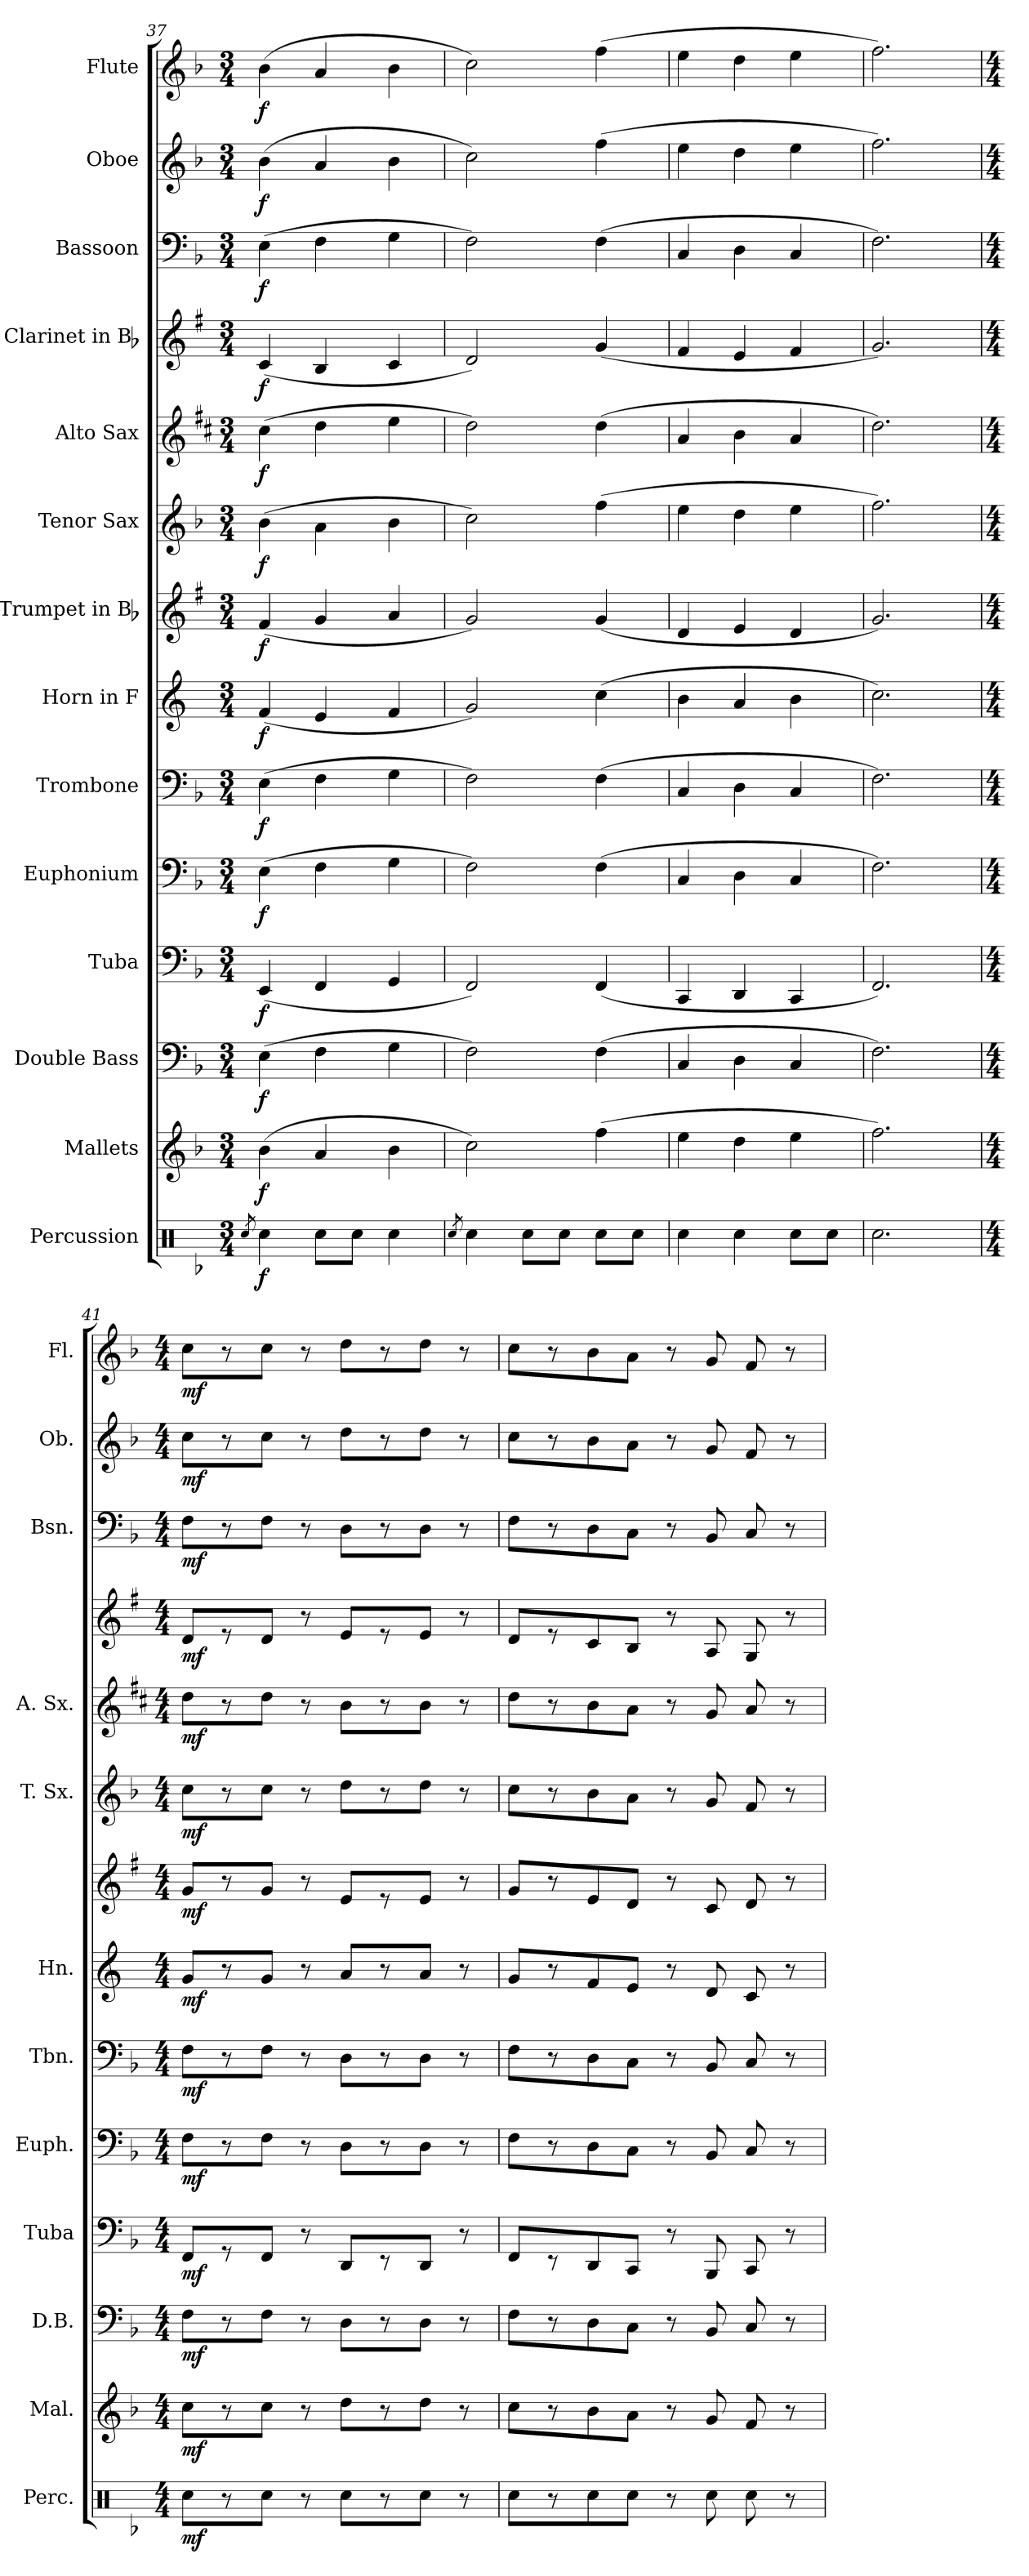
**kern	**dynam	**kern	**dynam	**kern	**dynam	**kern	**dynam	**kern	**dynam	**kern	**dynam	**kern	**dynam	**kern	**dynam	**kern	**dynam	**kern	**dynam	**kern	**dynam	**kern	**dynam	**kern	**dynam	**kern	**dynam
*part14	*part14	*part13	*part13	*part12	*part12	*part11	*part11	*part10	*part10	*part9	*part9	*part8	*part8	*part7	*part7	*part6	*part6	*part5	*part5	*part4	*part4	*part3	*part3	*part2	*part2	*part1	*part1
*staff14	*staff14	*staff13	*staff13	*staff12	*staff12	*staff11	*staff11	*staff10	*staff10	*staff9	*staff9	*staff8	*staff8	*staff7	*staff7	*staff6	*staff6	*staff5	*staff5	*staff4	*staff4	*staff3	*staff3	*staff2	*staff2	*staff1	*staff1
*I"Percussion	*	*I"Mallets	*	*I"Double Bass	*	*I"Tuba	*	*I"Euphonium	*	*I"Trombone	*	*I"Horn in F	*	*I"Trumpet in Bb	*	*I"Tenor Sax	*	*I"Alto Sax	*	*I"Clarinet in Bb	*	*I"Bassoon	*	*I"Oboe	*	*I"Flute	*
*I'Perc.	*	*I'Mal.	*	*I'D.B.	*	*I'Tuba	*	*I'Euph.	*	*I'Tbn.	*	*I'Hn.	*	*	*	*I'T. Sx.	*	*I'A. Sx.	*	*	*	*I'Bsn.	*	*I'Ob.	*	*I'Fl.	*
*clefX	*	*clefG2	*	*clefF4	*	*clefF4	*	*clefF4	*	*clefF4	*	*clefG2	*	*clefG2	*	*clefG2	*	*clefG2	*	*clefG2	*	*clefF4	*	*clefG2	*	*clefG2	*
*	*	*	*	*ITrd7c12	*	*	*	*	*	*	*	*ITrd4c7	*	*ITrd1c2	*	*ITrd8c14	*	*ITrd5c9	*	*ITrd1c2	*	*	*	*	*	*	*
*k[b-]	*	*k[b-]	*	*k[b-]	*	*k[b-]	*	*k[b-]	*	*k[b-]	*	*k[b-]	*	*k[b-]	*	*k[b-]	*	*k[b-]	*	*k[b-]	*	*k[b-]	*	*k[b-]	*	*k[b-]	*
*F:	*	*F:	*	*F:	*	*F:	*	*F:	*	*F:	*	*F:	*	*F:	*	*F:	*	*F:	*	*F:	*	*F:	*	*F:	*	*F:	*
*M3/4	*	*M3/4	*	*M3/4	*	*M3/4	*	*M3/4	*	*M3/4	*	*M3/4	*	*M3/4	*	*M3/4	*	*M3/4	*	*M3/4	*	*M3/4	*	*M3/4	*	*M3/4	*
=37	=37	=37	=37	=37	=37	=37	=37	=37	=37	=37	=37	=37	=37	=37	=37	=37	=37	=37	=37	=37	=37	=37	=37	=37	=37	=37	=37
8qRcc/	.	.	.	.	.	.	.	.	.	.	.	.	.	.	.	.	.	.	.	.	.	.	.	.	.	.	.
!	!LO:DY:b	!	!LO:DY:b	!	!LO:DY:b	!	!LO:DY:b	!	!LO:DY:b	!	!LO:DY:b	!	!LO:DY:b	!	!LO:DY:b	!	!LO:DY:b	!	!LO:DY:b	!	!LO:DY:b	!	!LO:DY:b	!	!LO:DY:b	!	!LO:DY:b
4Rcc\	f	(>4b-\	f	(>4EE\	f	(<4EE/	f	(>4E\	f	(>4E\	f	(<4B-/	f	(<4e/	f	(>4B-\	f	(>4e\	f	(<4B-/	f	(>4E\	f	(>4b-\	f	(>4b-\	f
8Rcc\L	.	4a/	.	4FF\	.	4FF/	.	4F\	.	4F\	.	4A/	.	4f/	.	4A\	.	4f\	.	4A/	.	4F\	.	4a/	.	4a/	.
8Rcc\J	.	.	.	.	.	.	.	.	.	.	.	.	.	.	.	.	.	.	.	.	.	.	.	.	.	.	.
4Rcc\	.	4b-\	.	4GG\	.	4GG/	.	4G\	.	4G\	.	4B-/	.	4g/	.	4B-\	.	4g\	.	4B-/	.	4G\	.	4b-\	.	4b-\	.
=38	=38	=38	=38	=38	=38	=38	=38	=38	=38	=38	=38	=38	=38	=38	=38	=38	=38	=38	=38	=38	=38	=38	=38	=38	=38	=38	=38
8qRcc/	.	.	.	.	.	.	.	.	.	.	.	.	.	.	.	.	.	.	.	.	.	.	.	.	.	.	.
4Rcc\	.	2cc\)	.	2FF\)	.	2FF/)	.	2F\)	.	2F\)	.	2c/)	.	2f/)	.	2c\)	.	2f\)	.	2c/)	.	2F\)	.	2cc\)	.	2cc\)	.
8Rcc\L	.	.	.	.	.	.	.	.	.	.	.	.	.	.	.	.	.	.	.	.	.	.	.	.	.	.	.
8Rcc\J	.	.	.	.	.	.	.	.	.	.	.	.	.	.	.	.	.	.	.	.	.	.	.	.	.	.	.
8Rcc\L	.	(>4ff\	.	(>4FF\	.	(<4FF/	.	(>4F\	.	(>4F\	.	(>4f\	.	(<4f/	.	(>4f\	.	(>4f\	.	(<4f/	.	(>4F\	.	(>4ff\	.	(>4ff\	.
8Rcc\J	.	.	.	.	.	.	.	.	.	.	.	.	.	.	.	.	.	.	.	.	.	.	.	.	.	.	.
=39	=39	=39	=39	=39	=39	=39	=39	=39	=39	=39	=39	=39	=39	=39	=39	=39	=39	=39	=39	=39	=39	=39	=39	=39	=39	=39	=39
4Rcc\	.	4ee\	.	4CC/	.	4CC/	.	4C/	.	4C/	.	4e\	.	4c/	.	4e\	.	4c/	.	4e/	.	4C/	.	4ee\	.	4ee\	.
4Rcc\	.	4dd\	.	4DD\	.	4DD/	.	4D\	.	4D\	.	4d/	.	4d/	.	4d\	.	4d\	.	4d/	.	4D\	.	4dd\	.	4dd\	.
8Rcc\L	.	4ee\	.	4CC/	.	4CC/	.	4C/	.	4C/	.	4e\	.	4c/	.	4e\	.	4c/	.	4e/	.	4C/	.	4ee\	.	4ee\	.
8Rcc\J	.	.	.	.	.	.	.	.	.	.	.	.	.	.	.	.	.	.	.	.	.	.	.	.	.	.	.
=40	=40	=40	=40	=40	=40	=40	=40	=40	=40	=40	=40	=40	=40	=40	=40	=40	=40	=40	=40	=40	=40	=40	=40	=40	=40	=40	=40
2.Rcc\	.	2.ff\)	.	2.FF\)	.	2.FF/)	.	2.F\)	.	2.F\)	.	2.f\)	.	2.f/)	.	2.f\)	.	2.f\)	.	2.f/)	.	2.F\)	.	2.ff\)	.	2.ff\)	.
!!LO:PB:g=z
=41	=41	=41	=41	=41	=41	=41	=41	=41	=41	=41	=41	=41	=41	=41	=41	=41	=41	=41	=41	=41	=41	=41	=41	=41	=41	=41	=41
*M4/4	*	*M4/4	*	*M4/4	*	*M4/4	*	*M4/4	*	*M4/4	*	*M4/4	*	*M4/4	*	*M4/4	*	*M4/4	*	*M4/4	*	*M4/4	*	*M4/4	*	*M4/4	*
!	!LO:DY:b	!	!LO:DY:b	!	!LO:DY:b	!	!LO:DY:b	!	!LO:DY:b	!	!LO:DY:b	!	!LO:DY:b	!	!LO:DY:b	!	!LO:DY:b	!	!LO:DY:b	!	!LO:DY:b	!	!LO:DY:b	!	!LO:DY:b	!	!LO:DY:b
8Rcc\L	mf	8cc\L	mf	8FF\L	mf	8FF/L	mf	8F\L	mf	8F\L	mf	8c/L	mf	8f/L	mf	8c\L	mf	8f\L	mf	8c/L	mf	8F\L	mf	8cc\L	mf	8cc\L	mf
8r	.	8r	.	8r	.	8r	.	8r	.	8r	.	8r	.	8r	.	8r	.	8r	.	8r	.	8r	.	8r	.	8r	.
8Rcc\J	.	8cc\J	.	8FF\J	.	8FF/J	.	8F\J	.	8F\J	.	8c/J	.	8f/J	.	8c\J	.	8f\J	.	8c/J	.	8F\J	.	8cc\J	.	8cc\J	.
8r	.	8r	.	8r	.	8r	.	8r	.	8r	.	8r	.	8r	.	8r	.	8r	.	8r	.	8r	.	8r	.	8r	.
8Rcc\L	.	8dd\L	.	8DD\L	.	8DD/L	.	8D\L	.	8D\L	.	8d/L	.	8d/L	.	8d\L	.	8d\L	.	8d/L	.	8D\L	.	8dd\L	.	8dd\L	.
8r	.	8r	.	8r	.	8r	.	8r	.	8r	.	8r	.	8r	.	8r	.	8r	.	8r	.	8r	.	8r	.	8r	.
8Rcc\J	.	8dd\J	.	8DD\J	.	8DD/J	.	8D\J	.	8D\J	.	8d/J	.	8d/J	.	8d\J	.	8d\J	.	8d/J	.	8D\J	.	8dd\J	.	8dd\J	.
8r	.	8r	.	8r	.	8r	.	8r	.	8r	.	8r	.	8r	.	8r	.	8r	.	8r	.	8r	.	8r	.	8r	.
=42	=42	=42	=42	=42	=42	=42	=42	=42	=42	=42	=42	=42	=42	=42	=42	=42	=42	=42	=42	=42	=42	=42	=42	=42	=42	=42	=42
8Rcc\L	.	8cc\L	.	8FF\L	.	8FF/L	.	8F\L	.	8F\L	.	8c/L	.	8f/L	.	8c\L	.	8f\L	.	8c/L	.	8F\L	.	8cc\L	.	8cc\L	.
8r	.	8r	.	8r	.	8r	.	8r	.	8r	.	8r	.	8r	.	8r	.	8r	.	8r	.	8r	.	8r	.	8r	.
8Rcc\	.	8b-\	.	8DD\	.	8DD/	.	8D\	.	8D\	.	8B-/	.	8d/	.	8B-\	.	8d\	.	8B-/	.	8D\	.	8b-\	.	8b-\	.
8Rcc\J	.	8a\J	.	8CC\J	.	8CC/J	.	8C\J	.	8C\J	.	8A/J	.	8c/J	.	8A\J	.	8c\J	.	8A/J	.	8C\J	.	8a\J	.	8a\J	.
8r	.	8r	.	8r	.	8r	.	8r	.	8r	.	8r	.	8r	.	8r	.	8r	.	8r	.	8r	.	8r	.	8r	.
8Rcc\	.	8g/	.	8BBB-/	.	8BBB-/	.	8BB-/	.	8BB-/	.	8G/	.	8B-/	.	8G/	.	8B-/	.	8G/	.	8BB-/	.	8g/	.	8g/	.
8Rcc\	.	8f/	.	8CC/	.	8CC/	.	8C/	.	8C/	.	8F/	.	8c/	.	8F/	.	8c/	.	8F/	.	8C/	.	8f/	.	8f/	.
8r	.	8r	.	8r	.	8r	.	8r	.	8r	.	8r	.	8r	.	8r	.	8r	.	8r	.	8r	.	8r	.	8r	.
=	=	=	=	=	=	=	=	=	=	=	=	=	=	=	=	=	=	=	=	=	=	=	=	=	=	=	=
*-	*-	*-	*-	*-	*-	*-	*-	*-	*-	*-	*-	*-	*-	*-	*-	*-	*-	*-	*-	*-	*-	*-	*-	*-	*-	*-	*-
